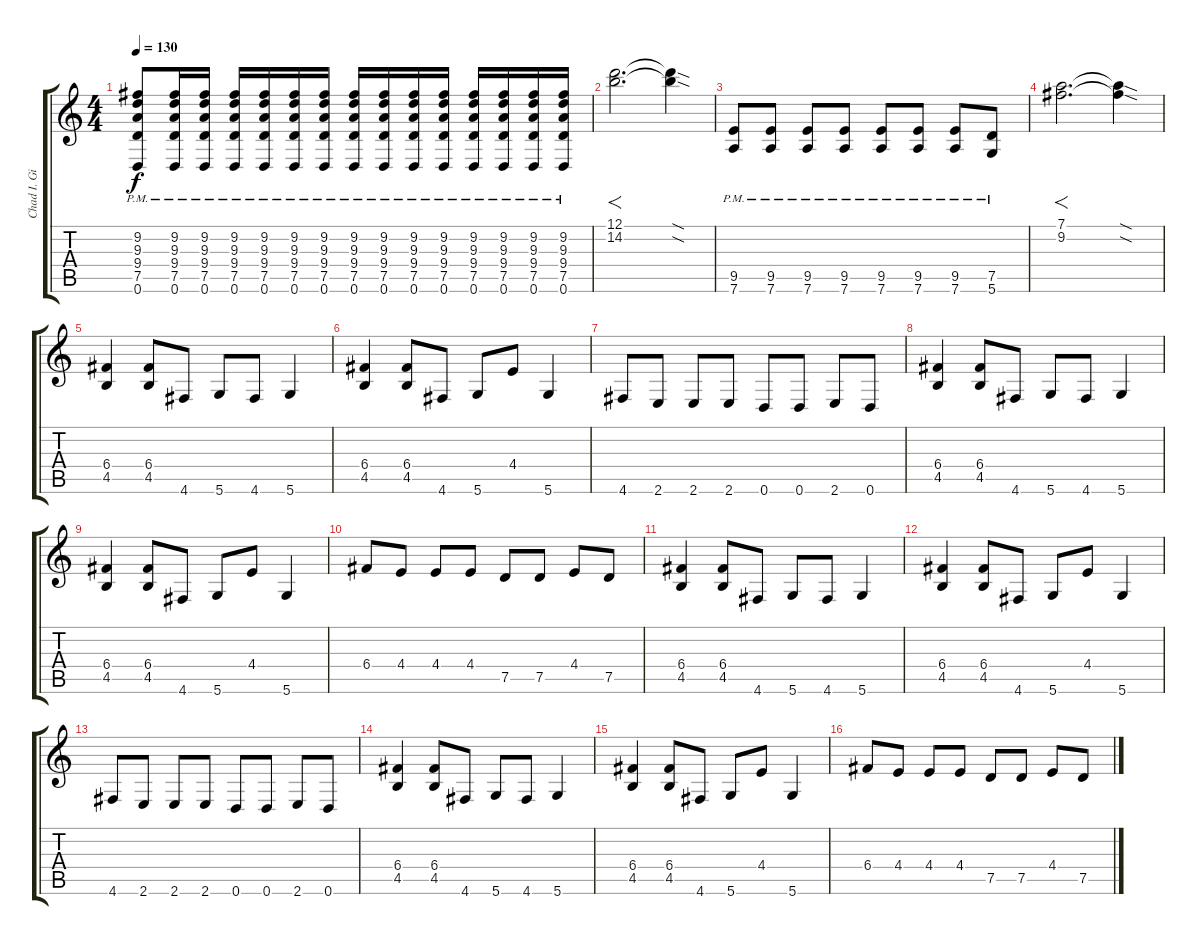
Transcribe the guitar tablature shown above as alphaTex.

\track ("Chad I. Ginsburg" "Chad I. Gi") {instrument distortionguitar}
\staff {score tabs}
\tuning (D4 A3 F3 C3 G2 D2) {hide}
\ts (4 4)
\tempo 130
\clef g2
\ks c
(9.2{pm} 9.3{pm} 9.4{pm} 7.5{pm} 0.6{pm}).8{dy f} (9.2{pm} 9.3{pm} 9.4{pm} 7.5{pm} 0.6{pm}).16 (9.2{pm} 9.3{pm} 9.4{pm} 7.5{pm} 0.6{pm}).16 (9.2{pm} 9.3{pm} 9.4{pm} 7.5{pm} 0.6{pm}).16 (9.2{pm} 9.3{pm} 9.4{pm} 7.5{pm} 0.6{pm}).16 (9.2{pm} 9.3{pm} 9.4{pm} 7.5{pm} 0.6{pm}).16 (9.2{pm} 9.3{pm} 9.4{pm} 7.5{pm} 0.6{pm}).16 (9.2{pm} 9.3{pm} 9.4{pm} 7.5{pm} 0.6{pm}).16 (9.2{pm} 9.3{pm} 9.4{pm} 7.5{pm} 0.6{pm}).16 (9.2{pm} 9.3{pm} 9.4{pm} 7.5{pm} 0.6{pm}).16 (9.2{pm} 9.3{pm} 9.4{pm} 7.5{pm} 0.6{pm}).16 (9.2{pm} 9.3{pm} 9.4{pm} 7.5{pm} 0.6{pm}).16 (9.2{pm} 9.3{pm} 9.4{pm} 7.5{pm} 0.6{pm}).16 (9.2{pm} 9.3{pm} 9.4{pm} 7.5{pm} 0.6{pm}).16 (9.2{pm} 9.3{pm} 9.4{pm} 7.5{pm} 0.6{pm}).16 |
(12.1 14.2).2{f d} (12.1{sod t} 14.2{sod t}).4 |
(9.5{pm} 7.6{pm}).8 (9.5{pm} 7.6{pm}).8 (9.5{pm} 7.6{pm}).8 (9.5{pm} 7.6{pm}).8 (9.5{pm} 7.6{pm}).8 (9.5{pm} 7.6{pm}).8 (9.5{pm} 7.6{pm}).8 (7.5{pm} 5.6{pm}).8 |
(7.1 9.2).2{f d} (7.1{sod t} 9.2{sod t}).4 |
(6.4 4.5).4 (6.4 4.5).8 4.6.8 5.6.8 4.6.8 5.6.4 |
(6.4 4.5).4 (6.4 4.5).8 4.6.8 5.6.8 4.4.8 5.6.4 |
4.6.8 2.6.8 2.6.8 2.6.8 0.6.8 0.6.8 2.6.8 0.6.8 |
(6.4 4.5).4 (6.4 4.5).8 4.6.8 5.6.8 4.6.8 5.6.4 |
(6.4 4.5).4 (6.4 4.5).8 4.6.8 5.6.8 4.4.8 5.6.4 |
6.4.8 4.4.8 4.4.8 4.4.8 7.5.8 7.5.8 4.4.8 7.5.8 |
(6.4 4.5).4 (6.4 4.5).8 4.6.8 5.6.8 4.6.8 5.6.4 |
(6.4 4.5).4 (6.4 4.5).8 4.6.8 5.6.8 4.4.8 5.6.4 |
4.6.8 2.6.8 2.6.8 2.6.8 0.6.8 0.6.8 2.6.8 0.6.8 |
(6.4 4.5).4 (6.4 4.5).8 4.6.8 5.6.8 4.6.8 5.6.4 |
(6.4 4.5).4 (6.4 4.5).8 4.6.8 5.6.8 4.4.8 5.6.4 |
6.4.8 4.4.8 4.4.8 4.4.8 7.5.8 7.5.8 4.4.8 7.5.8
